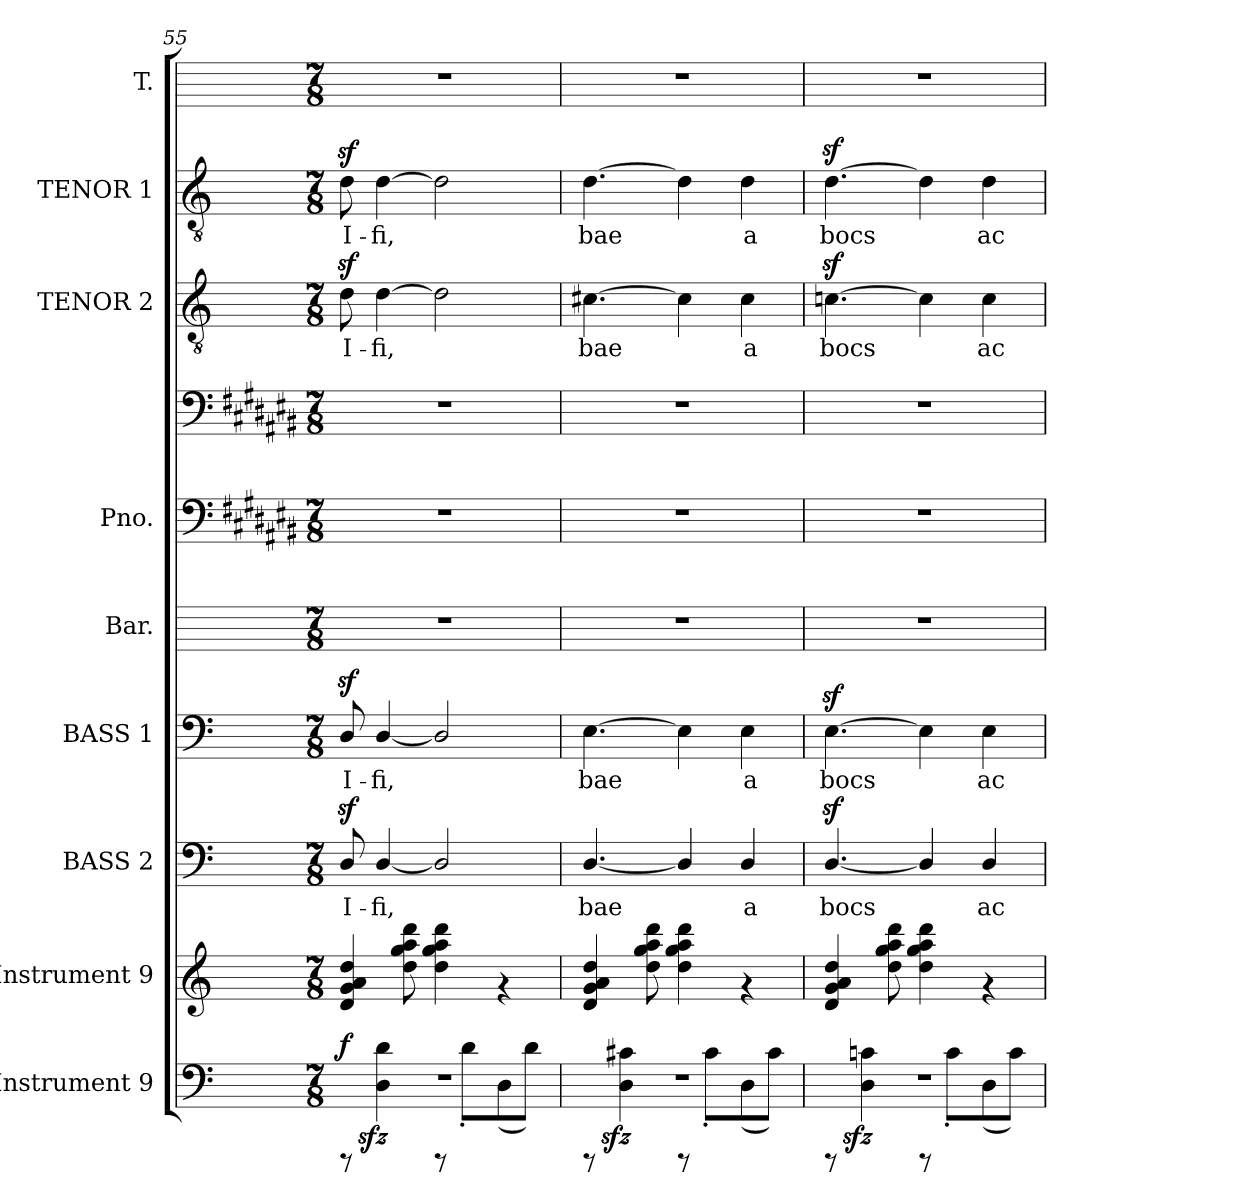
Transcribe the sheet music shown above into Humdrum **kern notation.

**kern	**dynam	**kern	**kern	**text	**kern	**text	**kern	**kern	**kern	**kern	**text	**kern	**text	**kern
*part9	*part9	*part8	*part7	*part7	*part6	*part6	*part5	*part4	*part4	*part3	*part3	*part2	*part2	*part1
*staff10	*staff10	*staff9	*staff8	*staff8	*staff7	*staff7	*staff6	*staff5	*staff4	*staff3	*staff3	*staff2	*staff2	*staff1
*I"Instrument 9	*	*I"Instrument 9	*I"BASS 2	*	*I"BASS 1	*	*I"Bar.	*I"Pno.	*	*I"TENOR 2	*	*I"TENOR 1	*	*I"T.
*	*	*	*I'B. 2	*	*I'B. 1	*	*I'Bar.	*	*	*I'T. 2	*	*I'T. 1	*	*
*clefF4	*	*clefG2	*clefF4	*	*clefF4	*	*	*clefF4	*clefF4	*clefGv2	*	*clefGv2	*	*
*ITrd-3c-5	*	*ITrd-3c-5	*ITrd-3c-5	*	*ITrd-3c-5	*	*ITrd-3c-5	*ITrd-3c-5	*ITrd-3c-5	*ITrd-3c-5	*	*ITrd-3c-5	*	*ITrd-3c-5
*k[b-]	*	*k[b-]	*k[b-]	*	*k[b-]	*	*k[b-]	*k[f#c#g#d#a#e#]	*k[f#c#g#d#a#e#]	*k[b-]	*	*k[b-]	*	*k[b-]
*F:	*	*F:	*F:	*	*F:	*	*F:	*F#:	*F#:	*F:	*	*F:	*	*F:
*M7/8	*	*M7/8	*M7/8	*	*M7/8	*	*M7/8	*M7/8	*M7/8	*M7/8	*	*M7/8	*	*M7/8
=55	=55	=55	=55	=55	=55	=55	=55	=55	=55	=55	=55	=55	=55	=55
*^	*	*	*	*	*	*	*	*	*	*	*	*	*	*
!	!	!LO:DY:a	!	!	!LO:LY:b:cj	!	!LO:LY:b:cj	!	!	!	!	!LO:LY:b:cj	!	!LO:LY:b:cj	!
*	*^	*	*	*	*	*	*	*	*	*	*	*	*	*	*
2..r	8rCCC	16ryy	f	4gg/ 4cc/ 4g/ 4dd/	8Gz>/	I-	8Gz>/	I-	2..r	2..r	2..r	8gz>\	I-	8gz>\	I-	2..r
!	!	!	!LO:DY:b	!	!	!	!	!	!	!	!	!	!	!	!	!
.	.	2ryy	sfz	.	.	.	.	.	.	.	.	.	.	.	.	.
!	!	!	!	!	!	!LO:LY:b:cj	!	!LO:LY:b:cj	!	!	!	!	!LO:LY:b:cj	!	!LO:LY:b:cj	!
.	4g\ 4G\	.	.	.	[<4G/	-fi,	[<4G/	-fi,	.	.	.	[>4g\	-fi,	[>4g\	-fi,	.
.	.	.	.	8ggg\ 8ddd\ 8ccc\ 8gg\	.	.	.	.	.	.	.	.	.	.	.	.
!	!	!	!	!	!	!LO:LY:b:cj	!	!LO:LY:b:cj	!	!	!	!	!LO:LY:b:cj	!	!LO:LY:b:cj	!
.	8rCCC	.	.	4ddd\ 4ccc\ 4gg\ 4ggg\	2G/]	.	2G/]	.	.	.	.	2g\]	.	2g\]	.	.
.	8g'>\L	.	.	.	.	.	.	.	.	.	.	.	.	.	.	.
.	.	4ryy	.	.	.	.	.	.	.	.	.	.	.	.	.	.
.	(>8G\	.	.	4rf	.	.	.	.	.	.	.	.	.	.	.	.
.	8g\J)	.	.	.	.	.	.	.	.	.	.	.	.	.	.	.
.	.	16ryy	.	.	.	.	.	.	.	.	.	.	.	.	.	.
=56	=56	=56	=56	=56	=56	=56	=56	=56	=56	=56	=56	=56	=56	=56	=56	=56
!	!	!	!	!	!	!LO:LY:b:cj	!	!LO:LY:b:cj	!	!	!	!	!LO:LY:b:cj	!	!LO:LY:b:cj	!
2..r	8rCCC	16ryy	.	4gg/ 4cc/ 4g/ 4dd/	[<4.G/	bae	[>4.A\	bae	2..r	2..r	2..r	[>4.f#X\	bae	[>4.g\	bae	2..r
!	!	!	!LO:DY:b	!	!	!	!	!	!	!	!	!	!	!	!	!
.	.	2ryy	sfz	.	.	.	.	.	.	.	.	.	.	.	.	.
.	4f#X\ 4G\	.	.	.	.	.	.	.	.	.	.	.	.	.	.	.
.	.	.	.	8ggg\ 8ddd\ 8ccc\ 8gg\	.	.	.	.	.	.	.	.	.	.	.	.
!	!	!	!	!	!	!LO:LY:b:cj	!	!LO:LY:b:cj	!	!	!	!	!LO:LY:b:cj	!	!LO:LY:b:cj	!
.	8rCCC	.	.	4ggg\ 4ddd\ 4ccc\ 4gg\	4G/]	.	4A\]	.	.	.	.	4f#\]	.	4g\]	.	.
.	8f#'>\L	.	.	.	.	.	.	.	.	.	.	.	.	.	.	.
.	.	4ryy	.	.	.	.	.	.	.	.	.	.	.	.	.	.
!	!	!	!	!	!	!LO:LY:b:cj	!	!LO:LY:b:cj	!	!	!	!	!LO:LY:b:cj	!	!LO:LY:b:cj	!
.	(>8G\	.	.	4rf	4G/	a	4A\	a	.	.	.	4f#\	a	4g\	a	.
.	8f#\J)	.	.	.	.	.	.	.	.	.	.	.	.	.	.	.
.	.	16ryy	.	.	.	.	.	.	.	.	.	.	.	.	.	.
=57	=57	=57	=57	=57	=57	=57	=57	=57	=57	=57	=57	=57	=57	=57	=57	=57
!	!	!	!	!	!	!LO:LY:b:cj	!	!LO:LY:b:cj	!	!	!	!	!LO:LY:b:cj	!	!LO:LY:b:cj	!
2..r	8rCCC	16ryy	.	4gg/ 4cc/ 4g/ 4dd/	[<4.Gz>/	bocs	[>4.Az>\	bocs	2..r	2..r	2..r	[>4.fnz>\	bocs	[>4.gz>\	bocs	2..r
!	!	!	!LO:DY:b	!	!	!	!	!	!	!	!	!	!	!	!	!
.	.	2ryy	sfz	.	.	.	.	.	.	.	.	.	.	.	.	.
.	4fn\ 4G\	.	.	.	.	.	.	.	.	.	.	.	.	.	.	.
.	.	.	.	8ggg\ 8ddd\ 8ccc\ 8gg\	.	.	.	.	.	.	.	.	.	.	.	.
!	!	!	!	!	!	!LO:LY:b:cj	!	!LO:LY:b:cj	!	!	!	!	!LO:LY:b:cj	!	!LO:LY:b:cj	!
.	8rCCC	.	.	4ggg\ 4ddd\ 4ccc\ 4gg\	4G/]	.	4A\]	.	.	.	.	4f\]	.	4g\]	.	.
.	8f'>\L	.	.	.	.	.	.	.	.	.	.	.	.	.	.	.
.	.	4ryy	.	.	.	.	.	.	.	.	.	.	.	.	.	.
!	!	!	!	!	!	!LO:LY:b:cj	!	!LO:LY:b:cj	!	!	!	!	!LO:LY:b:cj	!	!LO:LY:b:cj	!
.	(>8G\	.	.	4rf	4G/	ac	4A\	ac	.	.	.	4f\	ac	4g\	ac	.
.	8f\J)	.	.	.	.	.	.	.	.	.	.	.	.	.	.	.
.	.	16ryy	.	.	.	.	.	.	.	.	.	.	.	.	.	.
*v	*v	*v	*	*	*	*	*	*	*	*	*	*	*	*	*	*
=	=	=	=	=	=	=	=	=	=	=	=	=	=	=
*-	*-	*-	*-	*-	*-	*-	*-	*-	*-	*-	*-	*-	*-	*-
